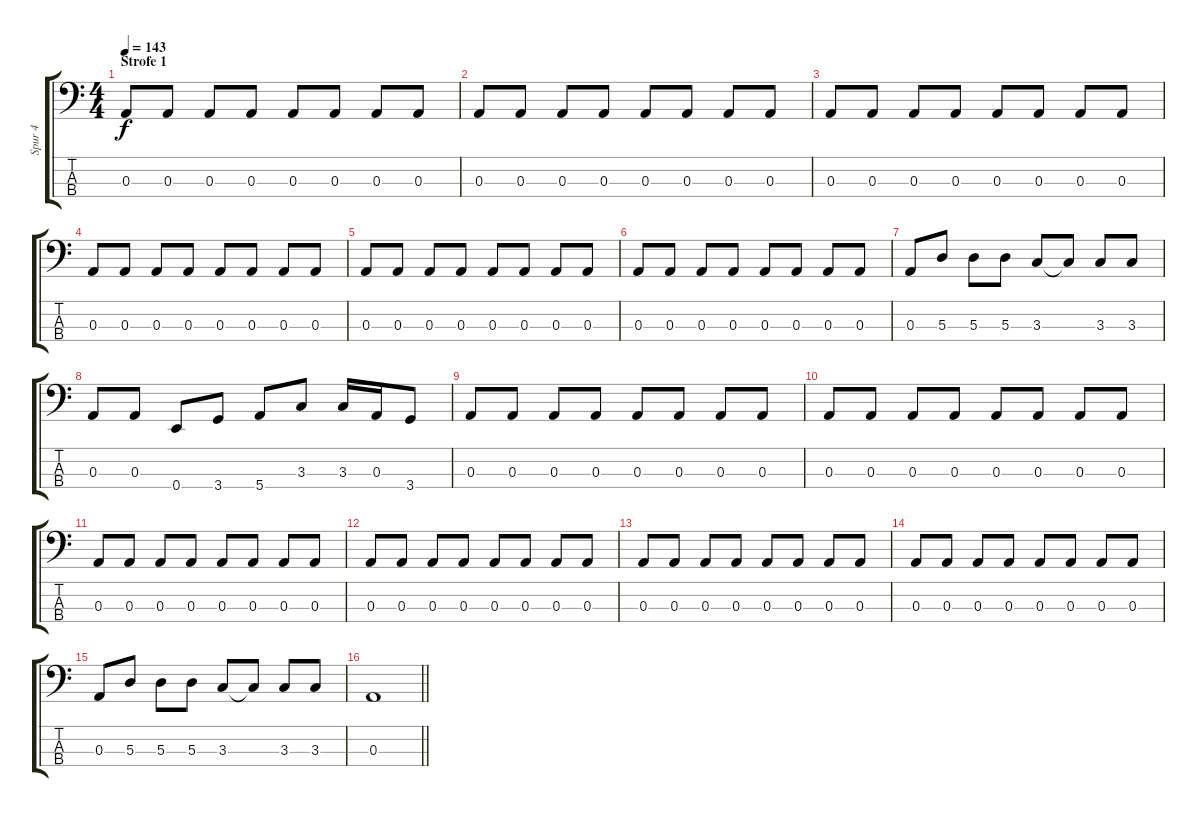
\track ("Spur 4" "Spur 4") {instrument electricbassfinger}
\staff {score tabs}
\tuning (G2 D2 A1 E1) {hide}
\ts (4 4)
\section ("" "Strofe 1")
\tempo 143
\clef f4
\ks c
0.3.8{dy f} 0.3.8 0.3.8 0.3.8 0.3.8 0.3.8 0.3.8 0.3.8 |
0.3.8 0.3.8 0.3.8 0.3.8 0.3.8 0.3.8 0.3.8 0.3.8 |
0.3.8 0.3.8 0.3.8 0.3.8 0.3.8 0.3.8 0.3.8 0.3.8 |
0.3.8 0.3.8 0.3.8 0.3.8 0.3.8 0.3.8 0.3.8 0.3.8 |
0.3.8 0.3.8 0.3.8 0.3.8 0.3.8 0.3.8 0.3.8 0.3.8 |
0.3.8 0.3.8 0.3.8 0.3.8 0.3.8 0.3.8 0.3.8 0.3.8 |
0.3.8 5.3.8 5.3.8 5.3.8 3.3.8 3.3{t}.8 3.3.8 3.3.8 |
0.3.8 0.3.8 0.4.8 3.4.8 5.4.8 3.3.8 3.3.16 0.3.16 3.4.8 |
0.3.8 0.3.8 0.3.8 0.3.8 0.3.8 0.3.8 0.3.8 0.3.8 |
0.3.8 0.3.8 0.3.8 0.3.8 0.3.8 0.3.8 0.3.8 0.3.8 |
0.3.8 0.3.8 0.3.8 0.3.8 0.3.8 0.3.8 0.3.8 0.3.8 |
0.3.8 0.3.8 0.3.8 0.3.8 0.3.8 0.3.8 0.3.8 0.3.8 |
0.3.8 0.3.8 0.3.8 0.3.8 0.3.8 0.3.8 0.3.8 0.3.8 |
0.3.8 0.3.8 0.3.8 0.3.8 0.3.8 0.3.8 0.3.8 0.3.8 |
0.3.8 5.3.8 5.3.8 5.3.8 3.3.8 3.3{t}.8 3.3.8 3.3.8 |
\barLineRight lightlight
0.3.1
